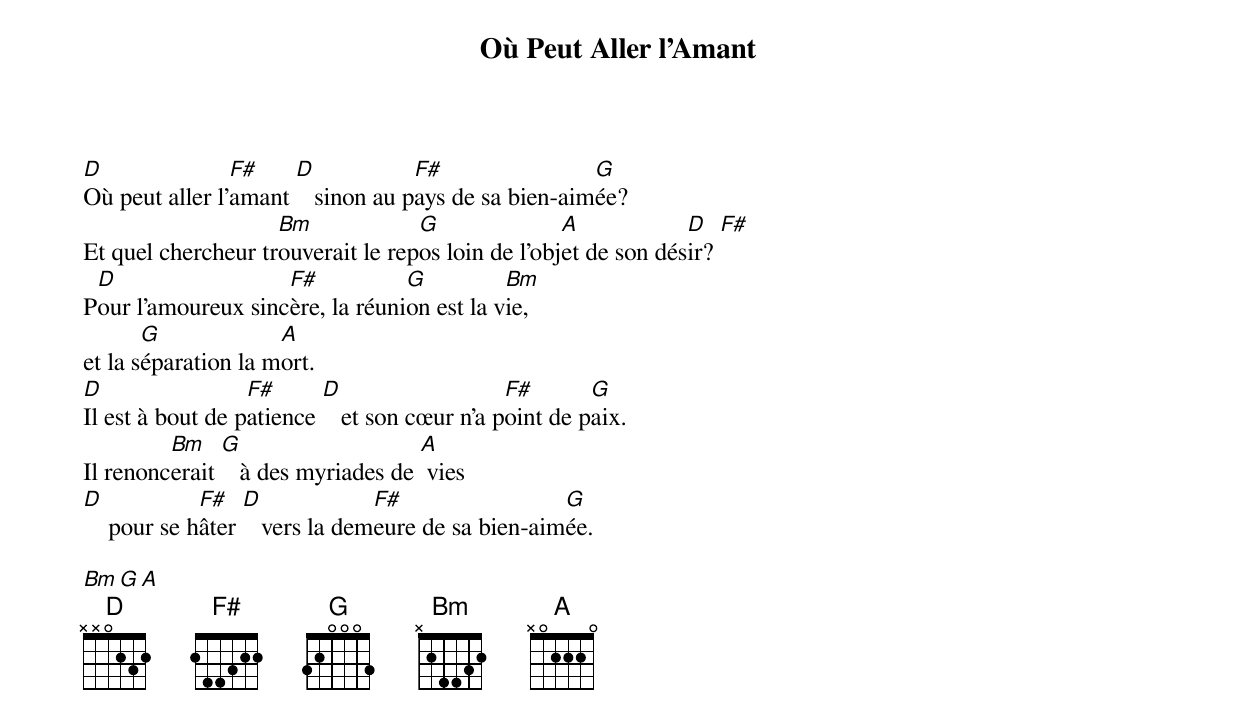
{title: Où Peut Aller l'Amant}
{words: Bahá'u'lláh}
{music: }
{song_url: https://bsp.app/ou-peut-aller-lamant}

[D]Où peut aller l’[F#]amant [D]   sinon au p[F#]ays de sa bien-aim[G]ée?
Et quel chercheur tr[Bm]ouverait le rep[G]os loin de l'obj[A]et de son dés[D]ir? [F#]
P[D]our l'amoureux sinc[F#]ère, la réuni[G]on est la v[Bm]ie,
et la s[G]éparation la m[A]ort.
[D]Il est à bout de p[F#]atience [D]   et son cœur n'a p[F#]oint de p[G]aix.
Il renonc[Bm]erait [G]   à des myriades de [A] vies
[D]    pour se h[F#]âter [D]   vers la dem[F#]eure de sa bien-aim[G]ée.

[Bm][G][A]
